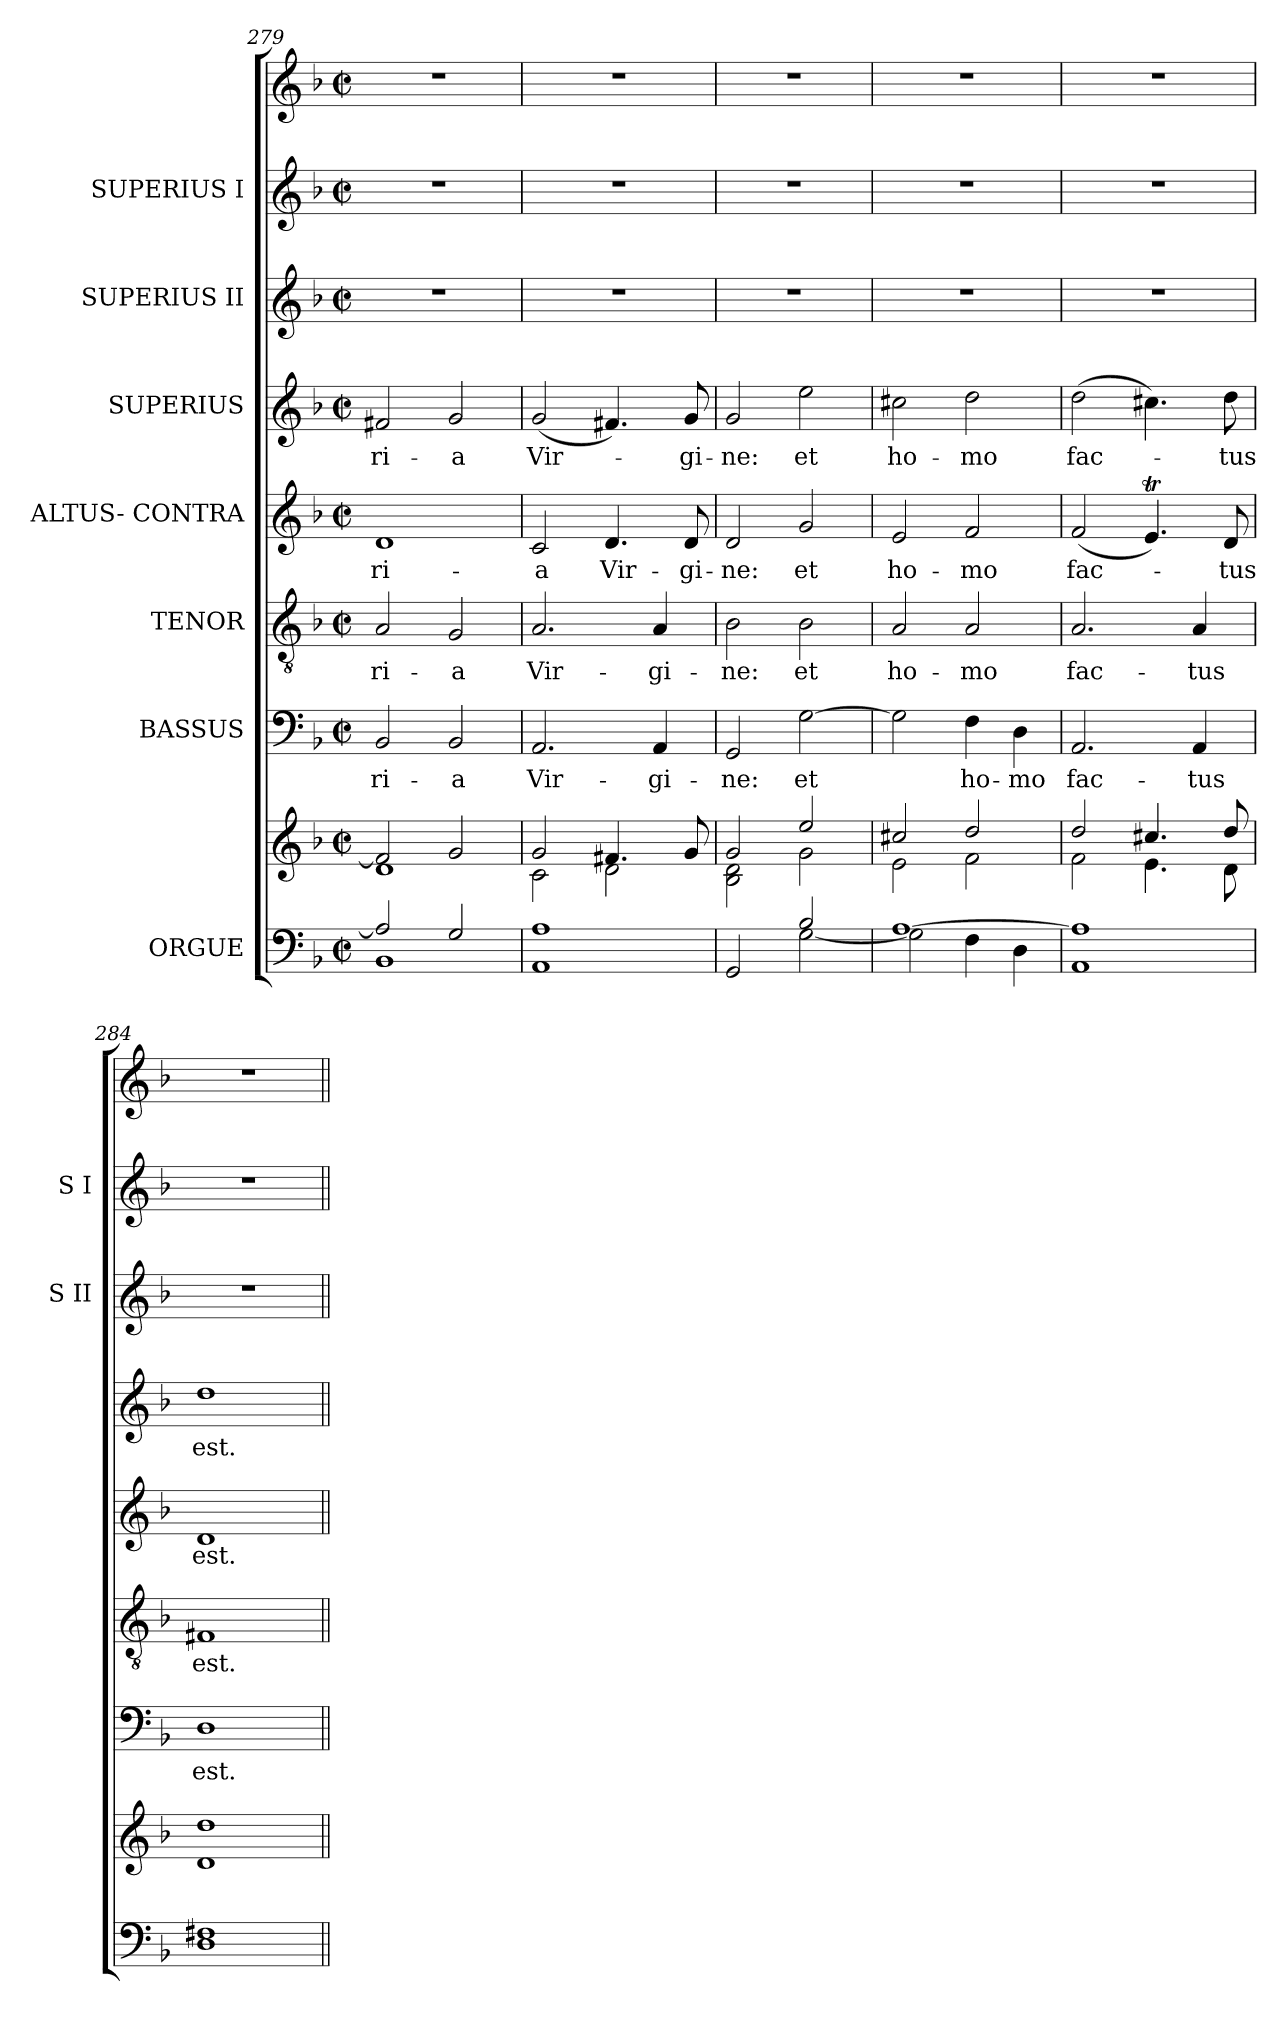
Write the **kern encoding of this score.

**kern	**kern	**kern	**text	**kern	**text	**kern	**text	**kern	**text	**kern	**kern	**kern
*part8	*part8	*part7	*part7	*part6	*part6	*part5	*part5	*part4	*part4	*part3	*part2	*part1
*staff9	*staff8	*staff7	*staff7	*staff6	*staff6	*staff5	*staff5	*staff4	*staff4	*staff3	*staff2	*staff1
*I"ORGUE	*	*I"BASSUS	*	*I"TENOR	*	*I"ALTUS- CONTRA	*	*I"SUPERIUS	*	*I"SUPERIUS II	*I"SUPERIUS I	*
*	*	*	*	*	*	*	*	*	*	*I'S II	*I'S I	*
*clefF4	*clefG2	*clefF4	*	*clefGv2	*	*clefG2	*	*clefG2	*	*clefG2	*clefG2	*clefG2
*k[b-]	*k[b-]	*k[b-]	*	*k[b-]	*	*k[b-]	*	*k[b-]	*	*k[b-]	*k[b-]	*k[b-]
*d:	*d:	*d:	*	*d:	*	*d:	*	*d:	*	*d:	*d:	*d:
*M2/2	*M2/2	*M2/2	*	*M2/2	*	*M2/2	*	*M2/2	*	*M2/2	*M2/2	*M2/2
*met(c|)	*met(c|)	*met(c|)	*	*met(c|)	*	*met(c|)	*	*met(c|)	*	*met(c|)	*met(c|)	*met(c|)
=279	=279	=279	=279	=279	=279	=279	=279	=279	=279	=279	=279	=279
*^	*^	*	*	*	*	*	*	*	*	*	*	*
!	!	!	!	!	!LO:LY:b	!	!LO:LY:b	!	!LO:LY:b	!	!LO:LY:b	!	!	!
2A/]	1BB-	2f#/]	1d	2BB-/	-ri-	2A/	-ri-	1d	-ri-	2f#X/	-ri-	1r	1r	1r
!	!	!	!	!	!LO:LY:b	!	!LO:LY:b	!	!	!	!LO:LY:b	!	!	!
2G/	.	2g/	.	2BB-/	-a	2G/	-a	.	.	2g/	-a	.	.	.
!!LO:PB:g=z
=280	=280	=280	=280	=280	=280	=280	=280	=280	=280	=280	=280	=280	=280	=280
!	!	!	!	!	!LO:LY:b	!	!LO:LY:b	!	!LO:LY:b	!	!LO:LY:b	!	!	!
1A	1AA	2g/	2c\	2.AA/	Vir-	2.A/	Vir-	2c/	-a	(<2g/	Vir-	1r	1r	1r
!	!	!	!	!	!	!	!	!	!LO:LY:b	!	!	!	!	!
.	.	4.f#X/	2d\	.	.	.	.	4.d/	Vir-	4.f#X/)	.	.	.	.
!	!	!	!	!	!LO:LY:b	!	!LO:LY:b	!	!	!	!	!	!	!
.	.	.	.	4AA/	-gi-	4A/	-gi-	.	.	.	.	.	.	.
!	!	!	!	!	!	!	!	!	!LO:LY:b	!	!LO:LY:b	!	!	!
.	.	8g/	.	.	.	.	.	8d/	-gi-	8g/	-gi-	.	.	.
=281	=281	=281	=281	=281	=281	=281	=281	=281	=281	=281	=281	=281	=281	=281
!	!	!	!	!	!LO:LY:b	!	!LO:LY:b	!	!LO:LY:b	!	!LO:LY:b	!	!	!
2ryy	2GG/	2g/	2B-\ 2d\	2GG/	-ne:	2B-\	-ne:	2d/	-ne:	2g/	-ne:	1r	1r	1r
!	!	!	!	!	!LO:LY:b	!	!LO:LY:b	!	!LO:LY:b	!	!LO:LY:b	!	!	!
2B-/	[<2G\	2ee/	2g\	[2G\	et	2B-\	et	2g/	et	2ee\	et	.	.	.
=282	=282	=282	=282	=282	=282	=282	=282	=282	=282	=282	=282	=282	=282	=282
!	!	!	!	!	!	!	!LO:LY:b	!	!LO:LY:b	!	!LO:LY:b	!	!	!
[>1A	2G\]	2cc#X/	2e\	2G\]	.	2A/	ho-	2e/	ho-	2cc#X\	ho-	1r	1r	1r
!	!	!	!	!	!LO:LY:b	!	!LO:LY:b	!	!LO:LY:b	!	!LO:LY:b	!	!	!
.	4F\	2dd/	2f\	4F\	ho-	2A/	-mo	2f/	-mo	2dd\	-mo	.	.	.
!	!	!	!	!	!LO:LY:b	!	!	!	!	!	!	!	!	!
.	4D\	.	.	4D\	-mo	.	.	.	.	.	.	.	.	.
=283	=283	=283	=283	=283	=283	=283	=283	=283	=283	=283	=283	=283	=283	=283
!	!	!	!	!	!LO:LY:b	!	!LO:LY:b	!	!LO:LY:b	!	!LO:LY:b	!	!	!
1A]	1AA	2dd/	2f\	2.AA/	fac-	2.A/	fac-	(<2f/	fac-	(>2dd\	fac-	1r	1r	1r
.	.	4.cc#X/	4.e\	.	.	.	.	4.et/)	.	4.cc#X\)	.	.	.	.
!	!	!	!	!	!LO:LY:b	!	!LO:LY:b	!	!	!	!	!	!	!
.	.	.	.	4AA/	-tus	4A/	-tus	.	.	.	.	.	.	.
!	!	!	!	!	!	!	!	!	!LO:LY:b	!	!LO:LY:b	!	!	!
.	.	8dd/	8d\	.	.	.	.	8d/	-tus	8dd\	-tus	.	.	.
=284	=284	=284	=284	=284	=284	=284	=284	=284	=284	=284	=284	=284	=284	=284
!	!	!	!	!	!LO:LY:b	!	!LO:LY:b	!	!LO:LY:b	!	!LO:LY:b	!	!	!
1F#X	1D	1dd	1d	1D	est.	1F#X	est.	1d	est.	1dd	est.	1r	1r	1r
*v	*v	*	*	*	*	*	*	*	*	*	*	*	*	*
*	*v	*v	*	*	*	*	*	*	*	*	*	*	*
=||	=||	=||	=||	=||	=||	=||	=||	=||	=||	=||	=||	=||
*-	*-	*-	*-	*-	*-	*-	*-	*-	*-	*-	*-	*-
